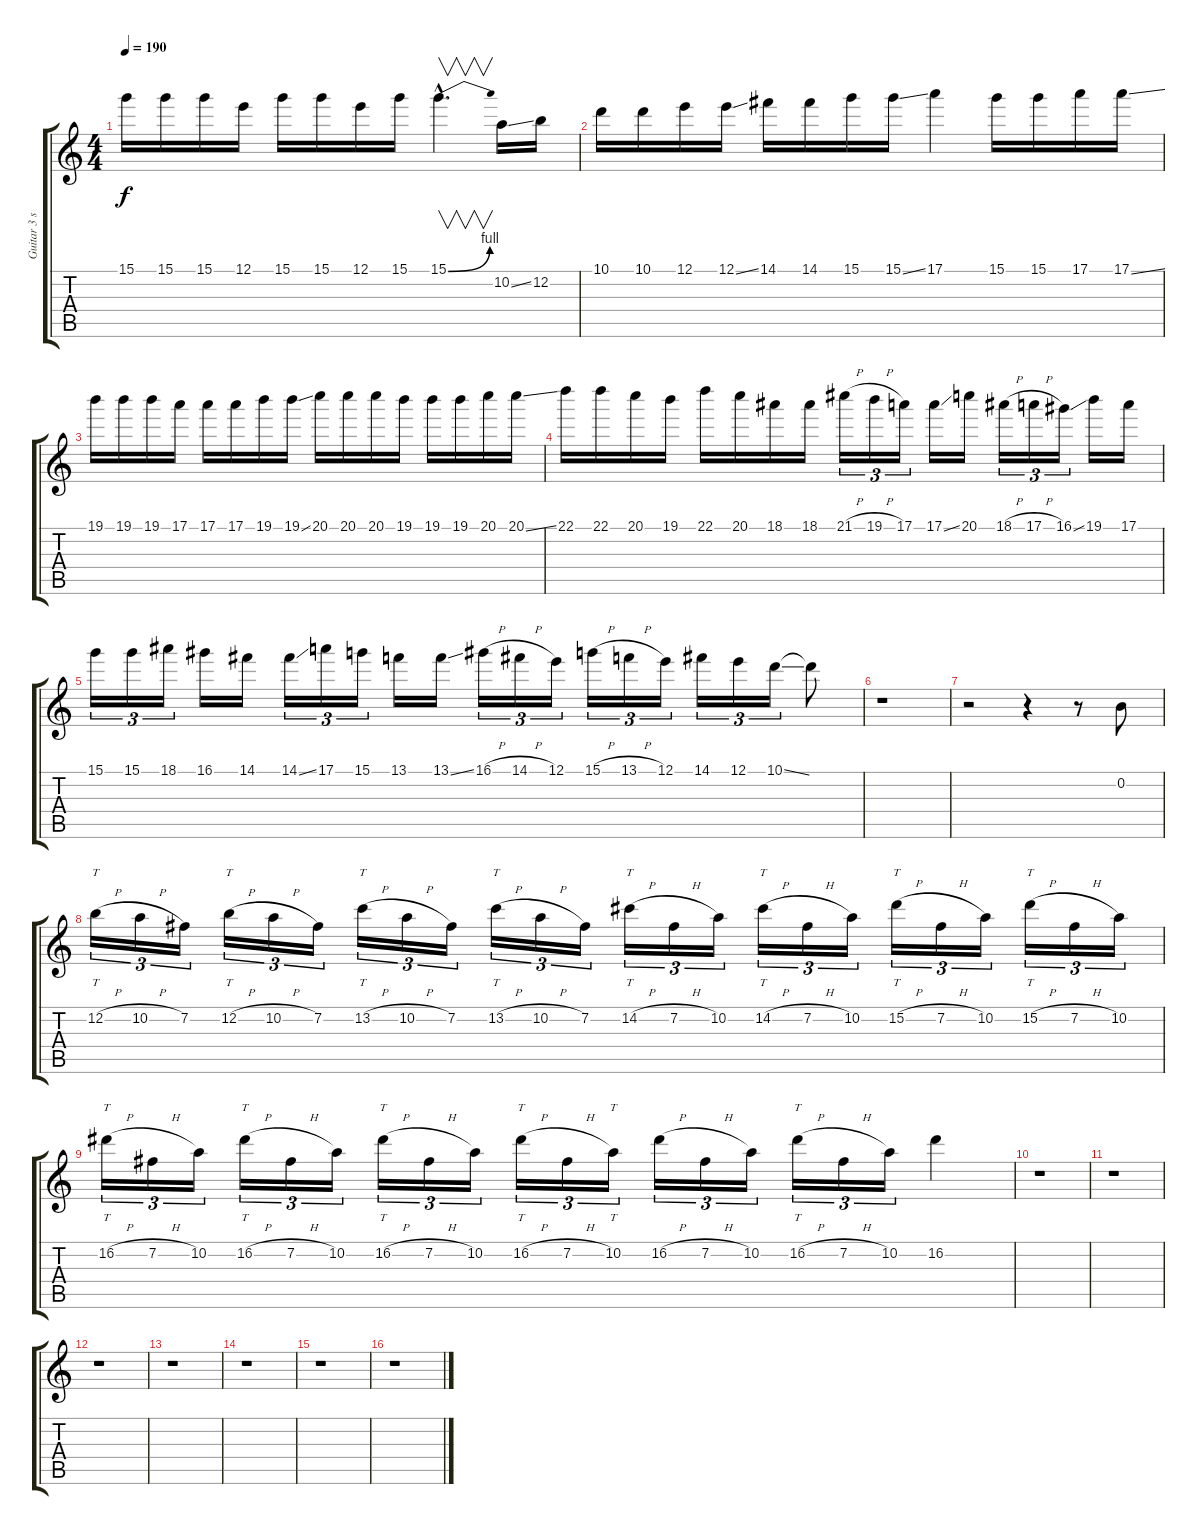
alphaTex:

\track ("Guitar 3 solo" "Guitar 3 s") {instrument distortionguitar}
\staff {score tabs}
\tuning (E4 B3 G3 D3 A2 E2) {hide}
\ts (4 4)
\tempo 190
\clef g2
\ks c
15.1.16{dy f} 15.1.16 15.1.16 12.1.16 15.1.16 15.1.16 12.1.16 15.1.16 15.1{be (bend 0 0 60 4) hac}.4{v d} 10.2{ss}.16 12.2.16 |
10.1.16 10.1.16 12.1.16 12.1{ss}.16 14.1.16 14.1.16 15.1.16 15.1{ss}.16 17.1.4 15.1.16 15.1.16 17.1.16 17.1{ss}.16 |
19.1.16 19.1.16 19.1.16 17.1.16 17.1.16 17.1.16 19.1.16 19.1{ss}.16 20.1.16 20.1.16 20.1.16 19.1.16 19.1.16 19.1.16 20.1.16 20.1{ss}.16 |
22.1.16 22.1.16 20.1.16 19.1.16 22.1.16 20.1.16 18.1.16 18.1.16 21.1{h}.16{tu (3 2)} 19.1{h}.16{tu (3 2)} 17.1.16{tu (3 2)} 17.1{ss}.16 20.1.16 18.1{h}.16{tu (3 2)} 17.1{h}.16{tu (3 2)} 16.1{ss}.16{tu (3 2)} 19.1.16 17.1.16 |
15.1.16{tu (3 2)} 15.1.16{tu (3 2)} 18.1.16{tu (3 2)} 16.1.16 14.1.16 14.1{ss}.16{tu (3 2)} 17.1.16{tu (3 2)} 15.1.16{tu (3 2)} 13.1.16 13.1{ss}.16 16.1{h}.16{tu (3 2)} 14.1{h}.16{tu (3 2)} 12.1.16{tu (3 2)} 15.1{h}.16{tu (3 2)} 13.1{h}.16{tu (3 2)} 12.1.16{tu (3 2)} 14.1.16{tu (3 2)} 12.1.16{tu (3 2)} 10.1{ss}.16{tu (3 2)} 10.1{t}.8 |
r.1 |
r.2 r.4 r.8 0.2.8 |
12.2{h}.16{tt tu (3 2)} 10.2{h}.16{tu (3 2)} 7.2.16{tu (3 2)} 12.2{h}.16{tt tu (3 2)} 10.2{h}.16{tu (3 2)} 7.2.16{tu (3 2)} 13.2{h}.16{tt tu (3 2)} 10.2{h}.16{tu (3 2)} 7.2.16{tu (3 2)} 13.2{h}.16{tt tu (3 2)} 10.2{h}.16{tu (3 2)} 7.2.16{tu (3 2)} 14.2{h}.16{tt tu (3 2)} 7.2{h}.16{tu (3 2)} 10.2.16{tu (3 2)} 14.2{h}.16{tt tu (3 2)} 7.2{h}.16{tu (3 2)} 10.2.16{tu (3 2)} 15.2{h}.16{tt tu (3 2)} 7.2{h}.16{tu (3 2)} 10.2.16{tu (3 2)} 15.2{h}.16{tt tu (3 2)} 7.2{h}.16{tu (3 2)} 10.2.16{tu (3 2)} |
16.2{h}.16{tt tu (3 2)} 7.2{h}.16{tu (3 2)} 10.2.16{tu (3 2)} 16.2{h}.16{tt tu (3 2)} 7.2{h}.16{tu (3 2)} 10.2.16{tu (3 2)} 16.2{h}.16{tt tu (3 2)} 7.2{h}.16{tu (3 2)} 10.2.16{tu (3 2)} 16.2{h}.16{tt tu (3 2)} 7.2{h}.16{tu (3 2)} 10.2.16{tt tu (3 2)} 16.2{h}.16{tu (3 2)} 7.2{h}.16{tu (3 2)} 10.2.16{tu (3 2)} 16.2{h}.16{tt tu (3 2)} 7.2{h}.16{tu (3 2)} 10.2.16{tu (3 2)} 16.2.4 |
r.1 |
r.1 |
r.1 |
r.1 |
r.1 |
r.1 |
r.1
